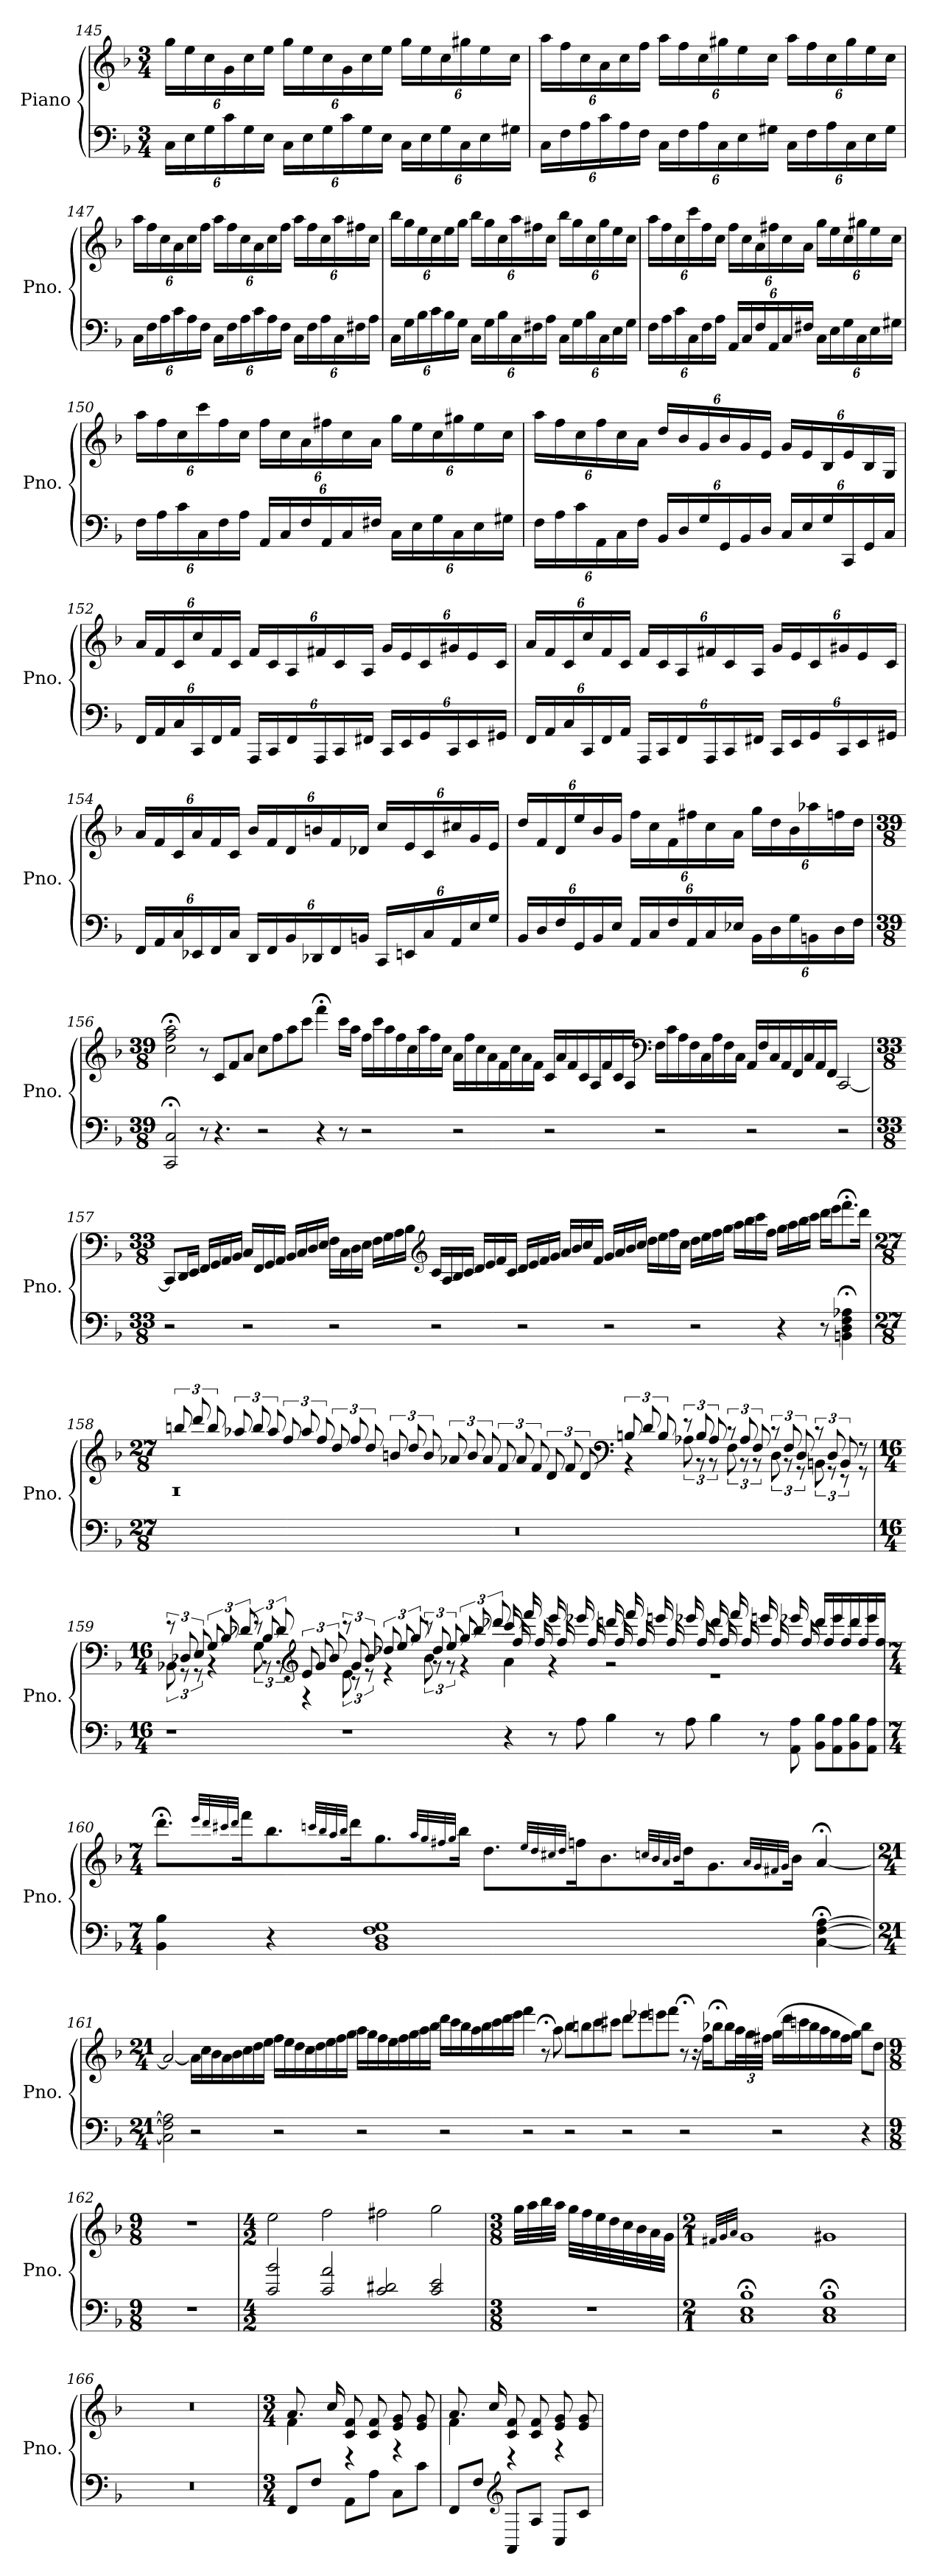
**kern	**kern
*part1	*part1
*staff2	*staff1
*I"Piano	*
*I'Pno.	*
!!LO:PB:g=z
*clefF4	*clefG2
*k[b-]	*k[b-]
*F:	*F:
*M3/4	*M3/4
*Xbrackettup	*Xbrackettup
=145	=145
24C\LL	24gg\LL
24E\	24ee\
24G\	24cc\
24c\	24g\
24G\	24cc\
24E\JJ	24ee\JJ
24C\LL	24gg\LL
24E\	24ee\
24G\	24cc\
24c\	24g\
24G\	24cc\
24E\JJ	24ee\JJ
24C\LL	24gg\LL
24E\	24ee\
24G\	24cc\
24C\	24gg#X\
24E\	24ee\
24G#X\JJ	24cc\JJ
=146	=146
24C\LL	24aa\LL
24F\	24ff\
24A\	24cc\
24c\	24a\
24A\	24cc\
24F\JJ	24ff\JJ
24C\LL	24aa\LL
24F\	24ff\
24A\	24cc\
24C\	24gg#X\
24E\	24ee\
24G#X\JJ	24cc\JJ
24C\LL	24aa\LL
24F\	24ff\
24A\	24cc\
24C\	24gg#\
24E\	24ee\
24G#\JJ	24cc\JJ
!!LO:LB:g=z
=147	=147
24C\LL	24aa\LL
24F\	24ff\
24A\	24cc\
24c\	24a\
24A\	24cc\
24F\JJ	24ff\JJ
24C\LL	24aa\LL
24F\	24ff\
24A\	24cc\
24c\	24a\
24A\	24cc\
24F\JJ	24ff\JJ
24C\LL	24aa\LL
24F\	24ff\
24A\	24cc\
24C\	24aa\
24F#X\	24ff#X\
24A\JJ	24cc\JJ
=148	=148
24C\LL	24bb-\LL
24G\	24gg\
24B-\	24ee\
24c\	24cc\
24B-\	24ee\
24G\JJ	24gg\JJ
24C\LL	24bb-\LL
24G\	24gg\
24B-\	24cc\
24C\	24aa\
24F#X\	24ff#X\
24A\JJ	24cc\JJ
24C\LL	24bb-\LL
24G\	24gg\
24B-\	24cc\
24C\	24gg\
24E\	24ee\
24G\JJ	24cc\JJ
!!LO:LB:g=z
=149	=149
24F\LL	24aa\LL
24A\	24ff\
24c\	24cc\
24C\	24ccc\
24F\	24ff\
24A\JJ	24cc\JJ
24AA/LL	24ff\LL
24C/	24cc\
24F/	24a\
24AA/	24ff#X\
24C/	24cc\
24F#X/JJ	24a\JJ
24C\LL	24gg\LL
24E\	24ee\
24G\	24cc\
24C\	24gg#X\
24E\	24ee\
24G#X\JJ	24cc\JJ
=150	=150
24F\LL	24aa\LL
24A\	24ff\
24c\	24cc\
24C\	24ccc\
24F\	24ff\
24A\JJ	24cc\JJ
24AA/LL	24ff\LL
24C/	24cc\
24F/	24a\
24AA/	24ff#X\
24C/	24cc\
24F#X/JJ	24a\JJ
24C\LL	24gg\LL
24E\	24ee\
24G\	24cc\
24C\	24gg#X\
24E\	24ee\
24G#X\JJ	24cc\JJ
!!LO:LB:g=z
=151	=151
24F\LL	24aa\LL
24A\	24ff\
24c\	24cc\
24AA\	24ff\
24C\	24cc\
24F\JJ	24a\JJ
24BB-/LL	24dd/LL
24D/	24b-/
24G/	24g/
24GG/	24b-/
24BB-/	24g/
24D/JJ	24e/JJ
24C/LL	24g/LL
24E/	24e/
24G/	24B-/
24CC/	24e/
24GG/	24B-/
24C/JJ	24G/JJ
=152	=152
24FF/LL	24a/LL
24AA/	24f/
24C/	24c/
24CC/	24cc/
24FF/	24f/
24AA/JJ	24c/JJ
24AAA/LL	24f/LL
24CC/	24c/
24FF/	24A/
24AAA/	24f#X/
24CC/	24c/
24FF#X/JJ	24A/JJ
24CC/LL	24g/LL
24EE/	24e/
24GG/	24c/
24CC/	24g#X/
24EE/	24e/
24GG#X/JJ	24c/JJ
!!LO:LB:g=z
=153	=153
24FF/LL	24a/LL
24AA/	24f/
24C/	24c/
24CC/	24cc/
24FF/	24f/
24AA/JJ	24c/JJ
24AAA/LL	24f/LL
24CC/	24c/
24FF/	24A/
24AAA/	24f#X/
24CC/	24c/
24FF#X/JJ	24A/JJ
24CC/LL	24g/LL
24EE/	24e/
24GG/	24c/
24CC/	24g#X/
24EE/	24e/
24GG#X/JJ	24c/JJ
=154	=154
24FF/LL	24a/LL
24AA/	24f/
24C/	24c/
24EE-X/	24a/
24FF/	24f/
24C/JJ	24c/JJ
24DD/LL	24b-/LL
24FF/	24f/
24BB-/	24d/
24DD-X/	24bn/
24FF/	24f/
24BBn/JJ	24d-X/JJ
24CC/LL	24cc/LL
24EEn/	24e/
24C/	24c/
24AA/	24cc#X/
24E/	24g/
24G/JJ	24e/JJ
!!LO:LB:g=z
=155	=155
24BB-/LL	24dd/LL
24D/	24f/
24F/	24d/
24GG/	24ee/
24BB-/	24b-/
24E/JJ	24g/JJ
24AA/LL	24ff\LL
24C/	24cc\
24F/	24f\
24AA/	24ff#X\
24C/	24cc\
24E-X/JJ	24a\JJ
24BB-\LL	24gg\LL
24D\	24dd\
24G\	24b-\
24BBn\	24aa-X\
24D\	24ffn\
24F\JJ	24dd\JJ
!!LO:PB:g=z
=156	=156
*M39/8	*M39/8
2CC/;< 2C/;<	2cc\;< 2ff\;< 2aa\;<
8r	8r
4.r	8c/L
.	8f/
.	8a/J
2r	8cc\L
.	8ff\
.	8aa\
.	8ccc\J
4r	4fff;<\
8r	16ccc\LL
.	16aa\JJ
2r	16ff\LL
.	16ccc\
.	16aa\
.	16ff\
.	16cc\
.	16aa\
.	16ff\
.	16cc\JJ
2r	16a\LL
.	16ff\
.	16cc\
.	16a\
.	16f\
.	16cc\
.	16a\
.	16f\JJ
2r	16c/LL
.	16a/
.	16f/
.	16c/
.	16A/
.	16f/
.	16c/
.	16A/JJ
*	*clefF4
2r	16F\LL
.	16c\
.	16A\
.	16F\
.	16C\
.	16A\
.	16F\
.	16C\JJ
2r	16AA/LL
.	16F/
.	16C/
.	16AA/
.	16FF/
.	16C/
.	16AA/
.	16FF/JJ
2r	[2CC/
!!LO:LB:g=z
=157	=157
*M33/8	*M33/8
2r	8CC/L]
.	16DD/L
.	16EE/JJ
.	16FF/LL
.	16GG/
.	16AA/
.	16BB-/JJ
2r	16C/LL
.	16FF/
.	16GG/
.	16AA/JJ
.	16BB-/LL
.	16C/
.	16D/
.	16E/JJ
2r	16F\LL
.	16C\
.	16D\
.	16E\JJ
.	16F\LL
.	16G\
.	16A\
.	16B-\JJ
*	*clefG2
2r	16c/LL
.	16A/
.	16B-/
.	16c/JJ
.	16d/LL
.	16e/
.	16f/
.	16c/JJ
2r	16d/LL
.	16e/
.	16f/
.	16g/JJ
.	16a/LL
.	16b-/
.	16cc/
.	16f/JJ
2r	16g/LL
.	16a/
.	16b-/
.	16cc/JJ
.	16dd\LL
.	16ee\
.	16ff\
.	16cc\JJ
2r	16dd\LL
.	16ee\
.	16ff\
.	16gg\JJ
.	16aa\LL
.	16bb-\
.	16ccc\
.	16ff\JJ
4r	16gg\LL
.	16aa\
.	16bb-\
.	16ccc\JJ
8r	16ddd\LL
.	16eee\J
4BBn\;< 4D\;< 4F\;< 4A-X\;<	8.fff;<\
.	16ddd\Jk
!!LO:LB:g=z
=158	=158
*M27/8	*M27/8
*	*brackettup
*	*^
8%27r	12bbn/	0r
.	12ddd/	.
.	12bb/	.
.	12aa-X/	.
.	12bb/	.
.	12aa-/	.
.	12ff/	.
.	12aa-/	.
.	12ff/	.
.	12dd/	.
.	12ff/	.
.	12dd/	.
.	12bn/	.
.	12dd/	.
.	12b/	.
.	12a-X/	.
.	12b/	.
.	12a-/	.
.	12f/	.
.	12a-/	.
.	12f/	.
.	12d/	.
.	12f/	.
.	12d/	.
*	*clefF4	*
.	12Bn/	4r
.	12d/	.
.	12B/	.
.	12r	12A-X\
.	12B/	12r
.	12A-/	12r
.	12r	12F\
.	12A-/	12r
.	12F/	12r
.	12r	12D\
.	12F/	12r
.	12D/	12r
.	12r	12BBn\
.	12D/	12r
.	12BB/	12r
.	8r	8r
!!LO:LB:g=z	!!
=159	=159	=159
*M16/4	*M16/4	*
1r	12r	12BB-X\
.	12D-X/	12r
.	12E/	12r
.	12G/	4r
.	12B-/	.
.	12d-X/	.
.	12r	12G\
.	12B-/	12r
.	12d-/	12r
*	*clefG2	*
.	12e/	4r
.	12g/	.
.	12b-/	.
1r	12r	12e\
.	12g/	12r
.	12b-/	12r
.	12dd-X/	4r
.	12ee/	.
.	12gg/	.
.	12r	12b-\
.	12dd-/	12r
.	12ee/	12r
.	12gg/	4r
.	12bb-/	.
.	12ddd-X/	.
4r	16ccc/	4a\
.	16ff/	.
.	16fff/	.
.	16ff/	.
8r	16eee/	4r
.	16ff/	.
8A\	16eee-X/	.
.	16ff/	.
4B-\	16dddn/	2r
.	16ff/	.
.	16fff/	.
.	16ff/	.
8r	16eeen/	.
.	16ff/	.
8A\	16eee-X/	.
.	16ff/	.
4B-\	16ddd/	1r
.	16ff/	.
.	16fff/	.
.	16ff/	.
8r	16eeen/	.
.	16ff/	.
8AA\ 8A\	16eee-X/	.
.	16ff/	.
8BB-\ 8B-\L	16ddd/LL	.
.	16ff/	.
8AA\ 8A\	16eee-/	.
.	16ff/	.
8BB-\ 8B-\	16ddd/	.
.	16ff/	.
8AA\ 8A\J	16eee-/	.
.	16ff/JJ	.
*	*v	*v
!!LO:LB:g=z
=160	=160
*M7/4	*M7/4
4BB-\ 4B-\	8.ddd;<\L
.	32qeee/LLL
.	32qddd/
.	32qccc#X/
.	32qddd/JJJ
.	16fff\K
4r	8.bb-\
.	32qcccn/LLL
.	32qbb-/
.	32qaa/
.	32qbb-/JJJ
.	16ddd\K
1BB- 1D 1F 1G	8.gg\
.	32qaa/LLL
.	32qgg/
.	32qff#X/
.	32qgg/JJJ
.	16bb-\Jk
.	8.dd\L
.	32qee/LLL
.	32qdd/
.	32qcc#X/
.	32qdd/JJJ
.	16ffn\K
.	8.b-\
.	32qccn/LLL
.	32qb-/
.	32qa/
.	32qb-/JJJ
.	16dd\K
.	8.g\
.	32qa/LLL
.	32qg/
.	32qf#X/
.	32qg/JJJ
.	16b-\Jk
[4C\;< [4F\;< [4A\;<	[4a;</
!!LO:LB:g=z
=161	=161
*M21/4	*M21/4
2C\] 2F\] 2A\]	2a/_
2r	16a\LL]
.	16cc\
.	16b-\
.	16a\
.	16b-\
.	16cc\
.	16dd\
.	16ee\JJ
2r	16ff\LL
.	16ee\
.	16dd\
.	16cc\
.	16dd\
.	16ee\
.	16ff\
.	16gg\JJ
2r	16aa\LL
.	16gg\
.	16ff\
.	16ee\
.	16ff\
.	16gg\
.	16aa\
.	16bb-\JJ
2r	16ddd\LL
.	16ccc\
.	16bb-\
.	16aa\
.	16bb-\
.	16ccc\
.	16ddd\
.	16eee\JJ
2r	4fff\
.	8r;<
.	8aa\
2r	8bb-\L
.	8bbn\
.	8ccc\
.	8ccc#X\J
2r	8ddd\L
.	8eee-X\
.	8eeen\
.	8fff\J
2r	8r;<
.	16r
.	16ff\KL
.	8bb-X;<\
.	16bb-\L
*	*Xbrackettup
.	48aa\L
.	48gg\
.	48ff#X\JJJ
2r	(>16gg\LL
.	16ddd\
.	16cccn\
.	16bb-\
.	16aa\
.	16gg\
.	16ff#\
.	16gg\JJ)
4r	8bb-\L
.	8dd\J
!!LO:PB:g=z
=162	=162
*M9/8	*M9/8
8%9r	8%9r
=163	=163
*M4/2	*M4/2
2c/ 2b-/	2ee\
2c/ 2a/	2ff\
2c/ 2d#X/	2ff#X\
2c/ 2e/	2gg\
=164	=164
*M3/8	*M3/8
4.r	32gg\LLL
.	32aa\
.	32bb-\
.	32aa\JJJ
.	32gg\LLL
.	32ff\
.	32ee\
.	32dd\
.	32cc\
.	32b-\
.	32a\
.	32g\JJJ
=165	=165
*M2/1	*M2/1
.	32qf#X/LLL
.	32qg/
.	32qa/JJJ
1C;< 1E;< 1B-;<	1g
1C;< 1E;< 1B-;<	1g#X
=166	=166
0r	0r
!!LO:LB:g=z
=167	=167
*M3/4	*M3/4
*	*^
8FF/L	8.a/	4f\
8F/J	.	.
.	16cc/	.
8AA\L	8c/ 8f/	4r
8A\J	8c/ 8f/	.
8C\L	8e/ 8g/	4r
8c\J	8e/ 8g/	.
=168	=168	=168
8FF/L	8.a/	4f\
8F/J	.	.
.	16cc/	.
*clefG2	*	*
8AA/L	8c/ 8f/	4r
8A/J	8c/ 8f/	.
8C/L	8e/ 8g/	4r
8c/J	8e/ 8g/	.
*	*v	*v
=	=
*-	*-
